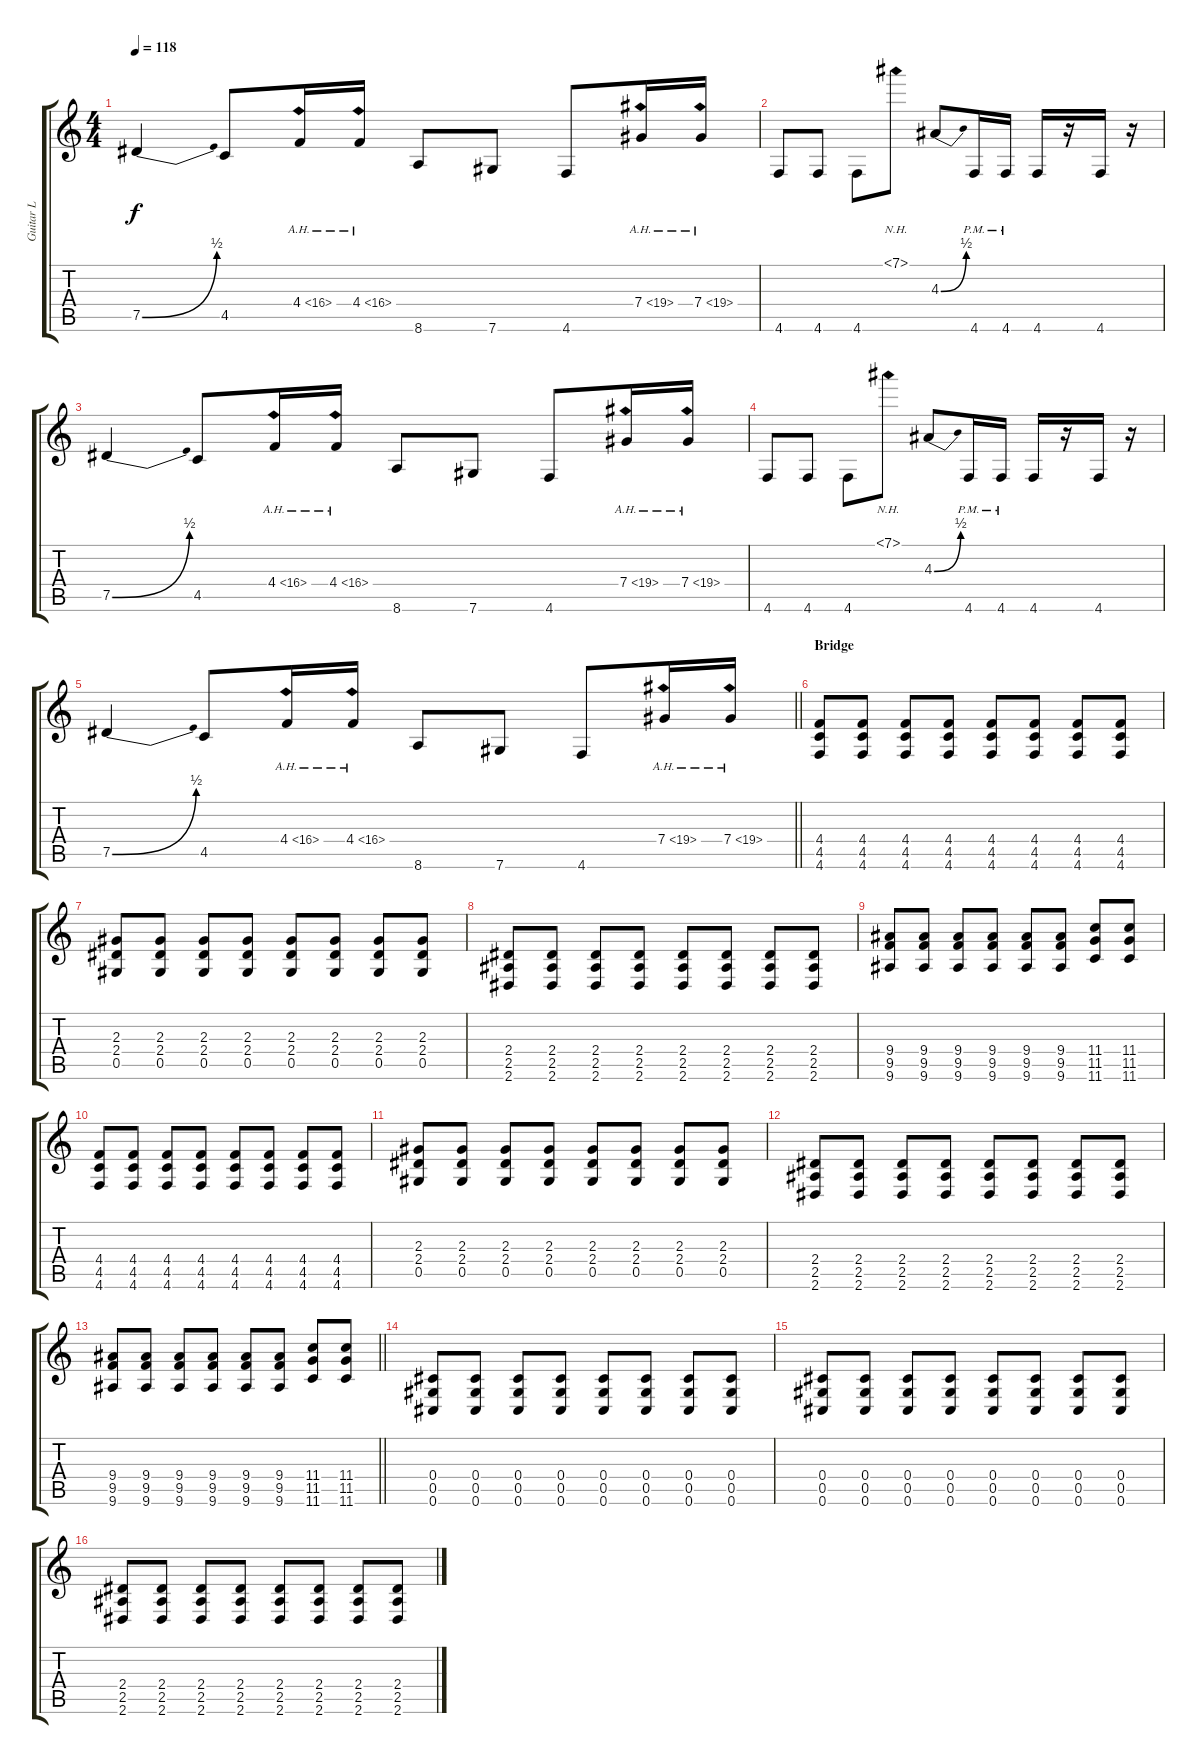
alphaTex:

\track ("Guitar L" "Guitar L") {instrument overdrivenguitar}
\staff {score tabs}
\tuning (Eb4 Bb3 Gb3 Db3 Ab2 Db2) {hide}
\ts (4 4)
\tempo 118
\clef g2
\ks c
7.5{be (bend 0 0 60 2)}.4{dy f} 4.5.8 4.4{ah 12}.16 4.4{ah 12}.16 8.6.8 7.6.8 4.6.8 7.4{ah 12}.16 7.4{ah 12}.16 |
4.6.8 4.6.8 4.6.8 7.1{nh}.8 4.3{be (bend 0 0 60 2)}.8 4.6{pm}.16 4.6{pm}.16 4.6.16 r.16 4.6.16 r.16 |
7.5{be (bend 0 0 60 2)}.4 4.5.8 4.4{ah 12}.16 4.4{ah 12}.16 8.6.8 7.6.8 4.6.8 7.4{ah 12}.16 7.4{ah 12}.16 |
4.6.8 4.6.8 4.6.8 7.1{nh}.8 4.3{be (bend 0 0 60 2)}.8 4.6{pm}.16 4.6{pm}.16 4.6.16 r.16 4.6.16 r.16 |
\barLineRight lightlight
7.5{be (bend 0 0 60 2)}.4 4.5.8 4.4{ah 12}.16 4.4{ah 12}.16 8.6.8 7.6.8 4.6.8 7.4{ah 12}.16 7.4{ah 12}.16 |
\section ("" "Bridge")
(4.4 4.5 4.6).8 (4.4 4.5 4.6).8 (4.4 4.5 4.6).8 (4.4 4.5 4.6).8 (4.4 4.5 4.6).8 (4.4 4.5 4.6).8 (4.4 4.5 4.6).8 (4.4 4.5 4.6).8 |
(2.3 2.4 0.5).8 (2.3 2.4 0.5).8 (2.3 2.4 0.5).8 (2.3 2.4 0.5).8 (2.3 2.4 0.5).8 (2.3 2.4 0.5).8 (2.3 2.4 0.5).8 (2.3 2.4 0.5).8 |
(2.4 2.5 2.6).8 (2.4 2.5 2.6).8 (2.4 2.5 2.6).8 (2.4 2.5 2.6).8 (2.4 2.5 2.6).8 (2.4 2.5 2.6).8 (2.4 2.5 2.6).8 (2.4 2.5 2.6).8 |
(9.4 9.5 9.6).8 (9.4 9.5 9.6).8 (9.4 9.5 9.6).8 (9.4 9.5 9.6).8 (9.4 9.5 9.6).8 (9.4 9.5 9.6).8 (11.4 11.5 11.6).8 (11.4 11.5 11.6).8 |
(4.4 4.5 4.6).8 (4.4 4.5 4.6).8 (4.4 4.5 4.6).8 (4.4 4.5 4.6).8 (4.4 4.5 4.6).8 (4.4 4.5 4.6).8 (4.4 4.5 4.6).8 (4.4 4.5 4.6).8 |
(2.3 2.4 0.5).8 (2.3 2.4 0.5).8 (2.3 2.4 0.5).8 (2.3 2.4 0.5).8 (2.3 2.4 0.5).8 (2.3 2.4 0.5).8 (2.3 2.4 0.5).8 (2.3 2.4 0.5).8 |
(2.4 2.5 2.6).8 (2.4 2.5 2.6).8 (2.4 2.5 2.6).8 (2.4 2.5 2.6).8 (2.4 2.5 2.6).8 (2.4 2.5 2.6).8 (2.4 2.5 2.6).8 (2.4 2.5 2.6).8 |
\barLineRight lightlight
(9.4 9.5 9.6).8 (9.4 9.5 9.6).8 (9.4 9.5 9.6).8 (9.4 9.5 9.6).8 (9.4 9.5 9.6).8 (9.4 9.5 9.6).8 (11.4 11.5 11.6).8 (11.4 11.5 11.6).8 |
(0.4 0.5 0.6).8 (0.4 0.5 0.6).8 (0.4 0.5 0.6).8 (0.4 0.5 0.6).8 (0.4 0.5 0.6).8 (0.4 0.5 0.6).8 (0.4 0.5 0.6).8 (0.4 0.5 0.6).8 |
(0.4 0.5 0.6).8 (0.4 0.5 0.6).8 (0.4 0.5 0.6).8 (0.4 0.5 0.6).8 (0.4 0.5 0.6).8 (0.4 0.5 0.6).8 (0.4 0.5 0.6).8 (0.4 0.5 0.6).8 |
(2.4 2.5 2.6).8 (2.4 2.5 2.6).8 (2.4 2.5 2.6).8 (2.4 2.5 2.6).8 (2.4 2.5 2.6).8 (2.4 2.5 2.6).8 (2.4 2.5 2.6).8 (2.4 2.5 2.6).8
